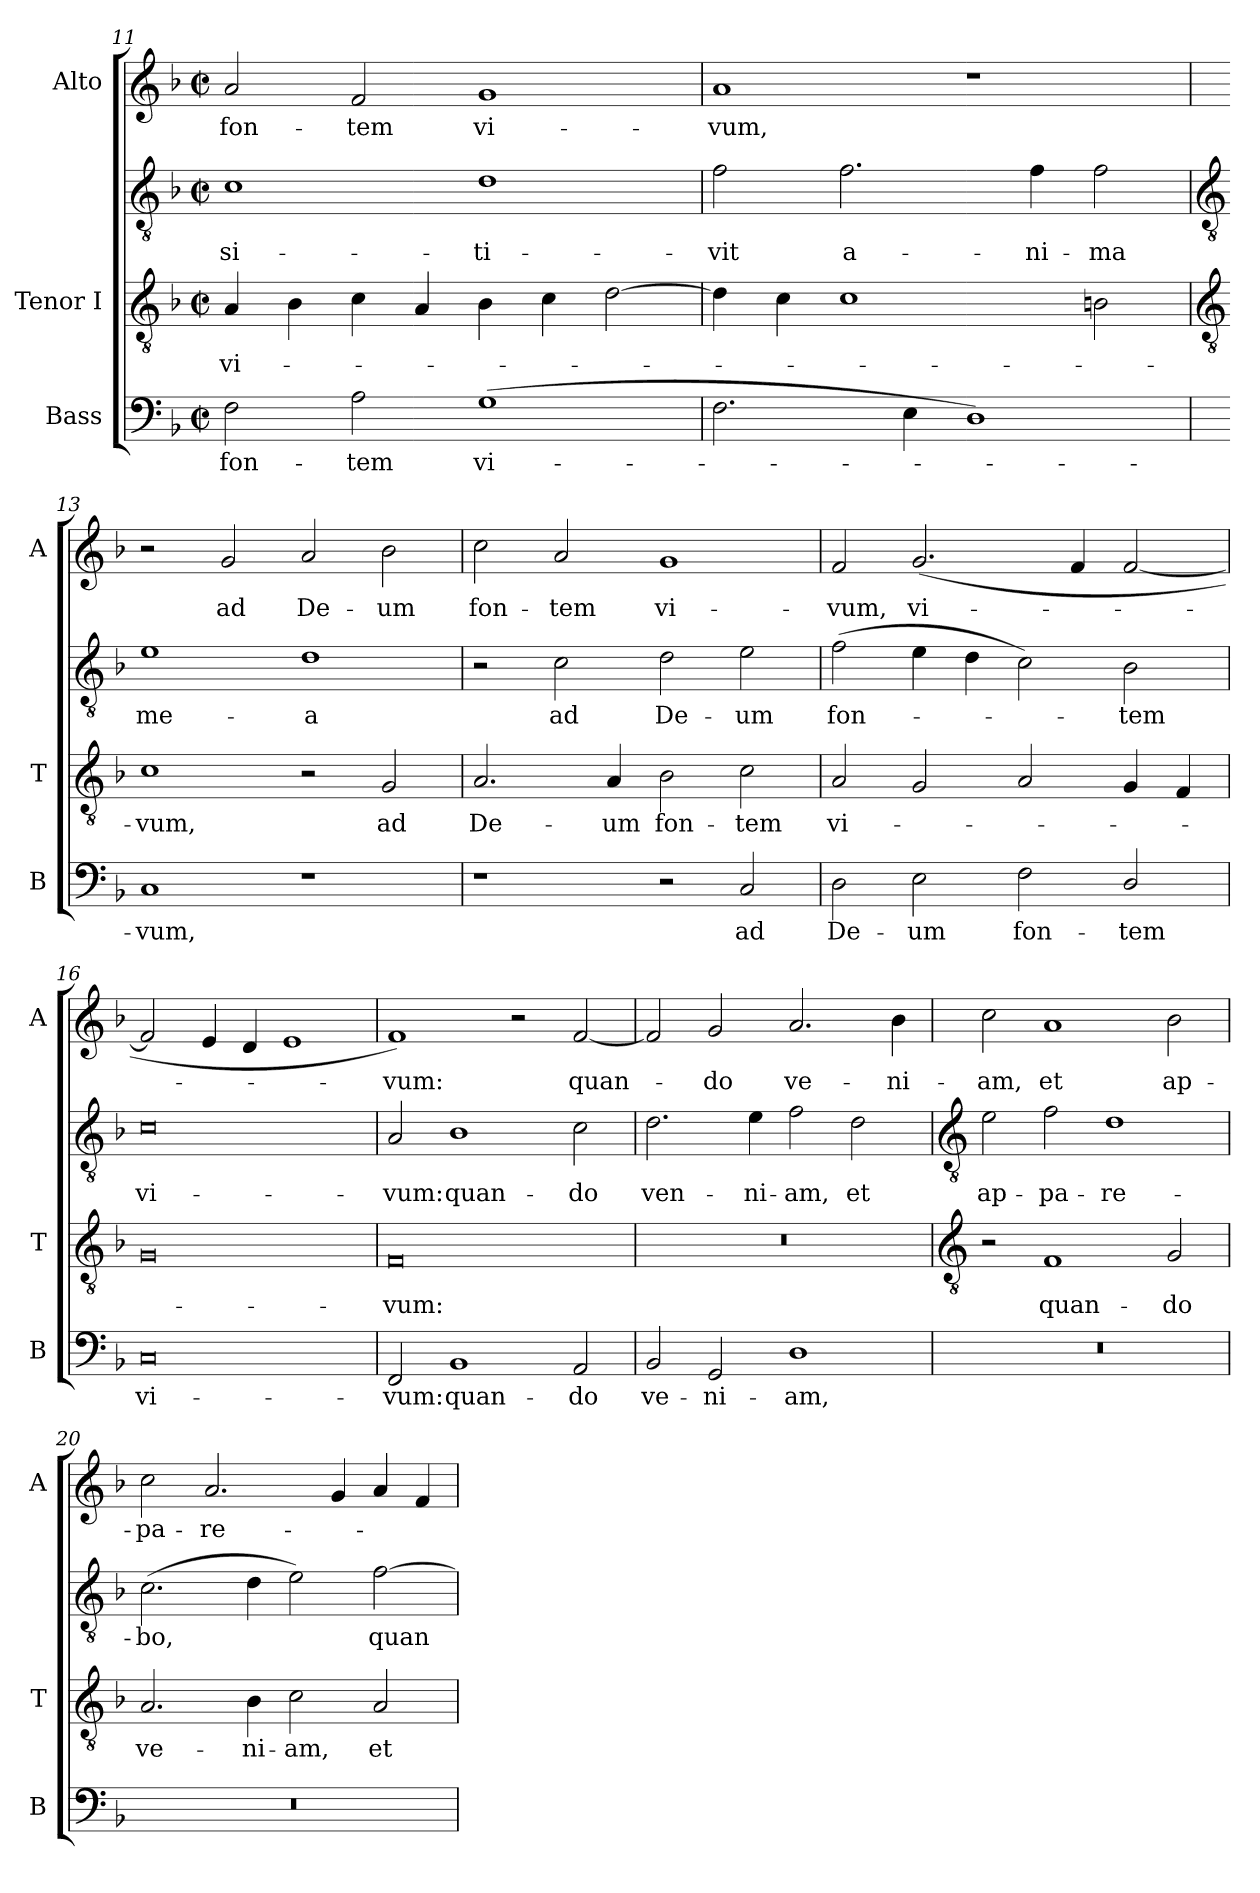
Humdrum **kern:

**kern	**text	**kern	**text	**kern	**text	**kern	**text
*part3	*part3	*part2	*part2	*part2	*part2	*part1	*part1
*staff4	*staff4	*staff3	*staff3	*staff2	*staff2	*staff1	*staff1
*I"Bass	*	*I"Tenor I	*	*	*	*I"Alto	*
*I'B	*	*I'T	*	*	*	*I'A	*
*clefF4	*	*clefGv2	*	*clefGv2	*	*clefG2	*
*k[b-]	*	*k[b-]	*	*k[b-]	*	*k[b-]	*
*F:	*	*F:	*	*F:	*	*F:	*
*M4/2	*	*M4/2	*	*M4/2	*	*M4/2	*
*met(c|)	*	*met(c|)	*	*met(c|)	*	*met(c|)	*
=11	=11	=11	=11	=11	=11	=11	=11
!	!LO:LY:b	!	!LO:LY:b	!	!LO:LY:b	!	!LO:LY:b
2F	fon-	4A	-vi-	1c	si-	2a	fon-
.	.	4B-	.	.	.	.	.
!	!LO:LY:b	!	!	!	!	!	!LO:LY:b
2A	-tem	4c	.	.	.	2f	-tem
.	.	4A	.	.	.	.	.
!	!LO:LY:b	!	!	!	!LO:LY:b	!	!LO:LY:b
(>1G	vi-	4B-	.	1d	-ti-	1g	vi-
.	.	4c	.	.	.	.	.
.	.	[2d	.	.	.	.	.
=12	=12	=12	=12	=12	=12	=12	=12
!	!	!	!	!	!LO:LY:b	!	!LO:LY:b
2.F	.	4d]	.	2f	vit	1a	-vum,
.	.	4c	.	.	.	.	.
!	!	!	!	!	!LO:LY:b	!	!
.	.	1c	.	2.f	a-	.	.
4E	.	.	.	.	.	.	.
1D)	.	.	.	.	.	1r	.
!	!	!	!	!	!LO:LY:b	!	!
.	.	.	.	4f	-ni-	.	.
!	!	!	!	!	!LO:LY:b	!	!
.	.	2Bn	.	2f	-ma	.	.
!!LO:LB:g=z
=13	=13	=13	=13	=13	=13	=13	=13
*	*	*clefGv2	*	*clefGv2	*	*	*
!	!LO:LY:b	!	!LO:LY:b	!	!LO:LY:b	!	!
1C	vum,	1c	vum,	1e	me-	2r	.
!	!	!	!	!	!	!	!LO:LY:b
.	.	.	.	.	.	2g	ad
!	!	!	!	!	!LO:LY:b	!	!LO:LY:b
1r	.	2r	.	1d	-a	2a	De-
!	!	!	!LO:LY:b	!	!	!	!LO:LY:b
.	.	2G	ad	.	.	2b-	-um
=14	=14	=14	=14	=14	=14	=14	=14
!	!	!	!LO:LY:b	!	!	!	!LO:LY:b
1r	.	2.A	De-	2r	.	2cc	fon-
!	!	!	!	!	!LO:LY:b	!	!LO:LY:b
.	.	.	.	2c	ad	2a	-tem
!	!	!	!LO:LY:b	!	!	!	!
.	.	4A	-um	.	.	.	.
!	!	!	!LO:LY:b	!	!LO:LY:b	!	!LO:LY:b
2r	.	2B-	fon-	2d	De-	1g	vi-
!	!LO:LY:b	!	!LO:LY:b	!	!LO:LY:b	!	!
2C	ad	2c	-tem	2e	-um	.	.
=15	=15	=15	=15	=15	=15	=15	=15
!	!LO:LY:b	!	!LO:LY:b	!	!LO:LY:b	!	!LO:LY:b
2D	De-	2A	vi-	(>2f	fon-	2f	-vum,
!	!LO:LY:b	!	!	!	!	!	!LO:LY:b
2E	-um	2G	.	4e	.	(<2.g	vi-
.	.	.	.	4d	.	.	.
!	!LO:LY:b	!	!	!	!	!	!
2F	fon-	2A	.	2c)	.	.	.
.	.	.	.	.	.	4f	.
!	!LO:LY:b	!	!	!	!LO:LY:b	!	!
2D/	-tem	4G	.	2B-	tem	[2f	.
.	.	4F	.	.	.	.	.
=16	=16	=16	=16	=16	=16	=16	=16
!	!LO:LY:b	!	!	!	!LO:LY:b	!	!
0C	vi-	0G	.	0c	vi-	2f]	.
.	.	.	.	.	.	4e	.
.	.	.	.	.	.	4d	.
.	.	.	.	.	.	1e	.
=17	=17	=17	=17	=17	=17	=17	=17
!	!LO:LY:b	!	!LO:LY:b	!	!LO:LY:b	!	!LO:LY:b
2FF	-vum:	0F	vum:	2A	-vum:	1f)	vum:
!	!LO:LY:b	!	!	!	!LO:LY:b	!	!
1BB-	quan-	.	.	1B-	quan-	.	.
.	.	.	.	.	.	2r	.
!	!LO:LY:b	!	!	!	!LO:LY:b	!	!LO:LY:b
2AA	-do	.	.	2c	-do	[2f	quan-
=18	=18	=18	=18	=18	=18	=18	=18
!	!LO:LY:b	!	!	!	!LO:LY:b	!	!
2BB-	ve-	0r	.	2.d	ven-	2f]	.
!	!LO:LY:b	!	!	!	!	!	!LO:LY:b
2GG	-ni-	.	.	.	.	2g	do
!	!	!	!	!	!LO:LY:b	!	!
.	.	.	.	4e	-ni-	.	.
!	!LO:LY:b	!	!	!	!LO:LY:b	!	!LO:LY:b
1D	-am,	.	.	2f	-am,	2.a	ve-
!	!	!	!	!	!LO:LY:b	!	!
.	.	.	.	2d	et	.	.
!	!	!	!	!	!	!	!LO:LY:b
.	.	.	.	.	.	4b-	-ni-
!!LO:LB:g=z
=19	=19	=19	=19	=19	=19	=19	=19
*	*	*clefGv2	*	*clefGv2	*	*	*
!	!	!	!	!	!LO:LY:b	!	!LO:LY:b
0r	.	2r	.	2e	ap-	2cc	-am,
!	!	!	!LO:LY:b	!	!LO:LY:b	!	!LO:LY:b
.	.	1F	-quan-	2f	-pa-	1a	et
!	!	!	!	!	!LO:LY:b	!	!
.	.	.	.	1d	-re-	.	.
!	!	!	!LO:LY:b	!	!	!	!LO:LY:b
.	.	2G	-do	.	.	2b-	ap-
=20	=20	=20	=20	=20	=20	=20	=20
!	!	!	!LO:LY:b	!	!LO:LY:b	!	!LO:LY:b
0r	.	2.A	ve-	(>2.c	bo,	2cc	-pa-
!	!	!	!	!	!	!	!LO:LY:b
.	.	.	.	.	.	2.a	-re-
!	!	!	!LO:LY:b	!	!	!	!
.	.	4B-	-ni-	4d	.	.	.
!	!	!	!LO:LY:b	!	!	!	!
.	.	2c	-am,	2e)	.	.	.
.	.	.	.	.	.	4g	.
!	!	!	!LO:LY:b	!	!LO:LY:b	!	!
.	.	2A	et	[2f	quan-	4a	.
.	.	.	.	.	.	4f	.
=	=	=	=	=	=	=	=
*-	*-	*-	*-	*-	*-	*-	*-
